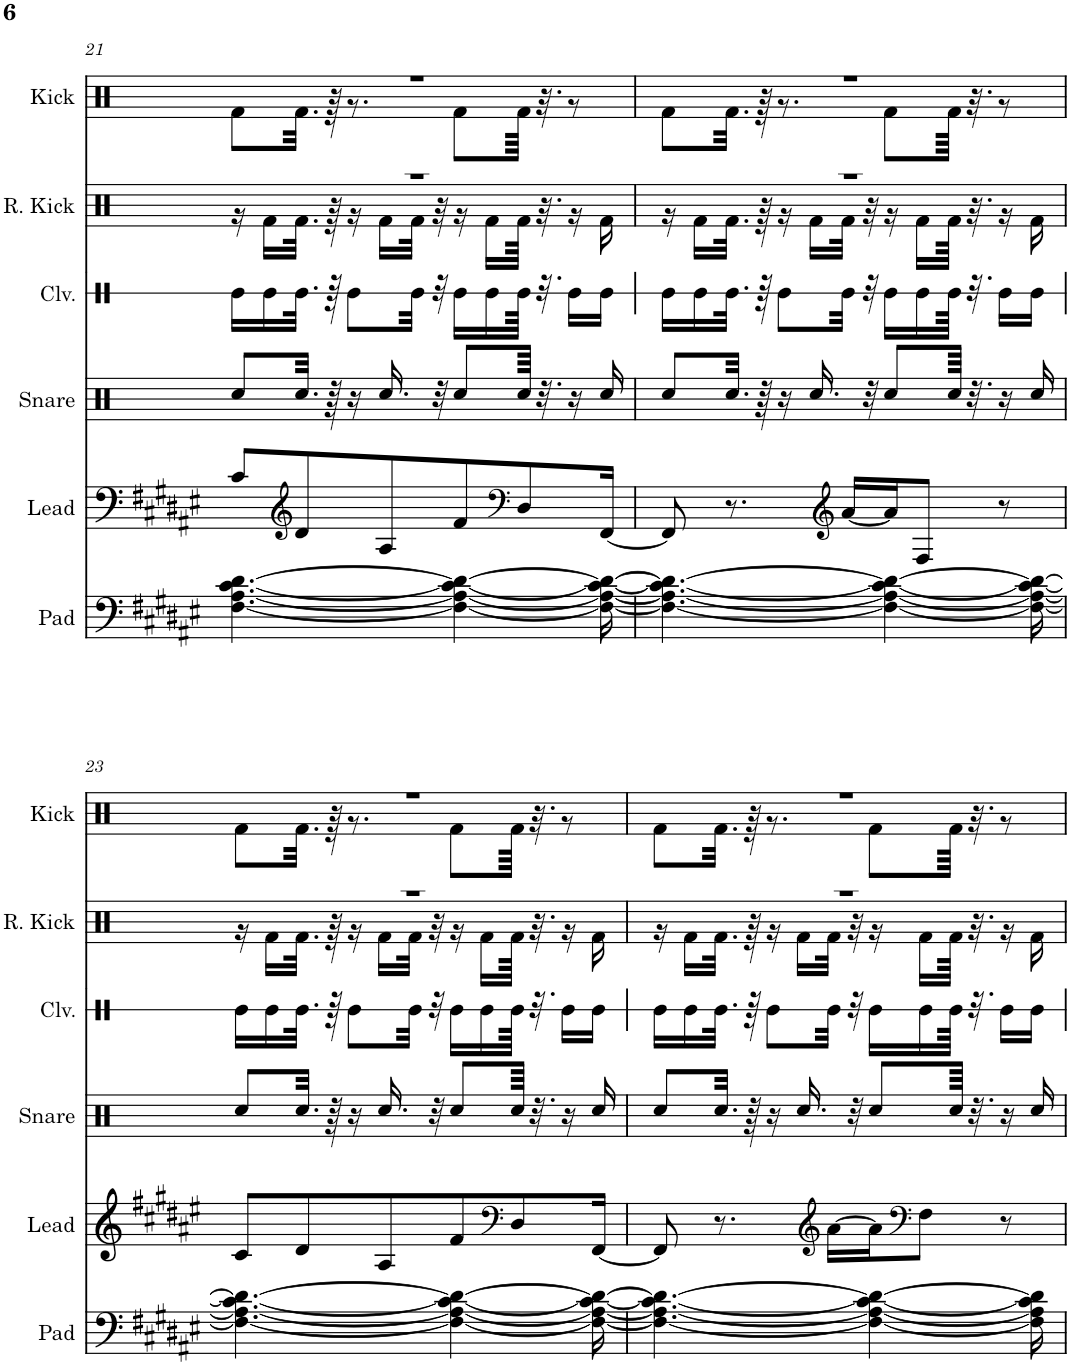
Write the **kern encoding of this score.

**kern	**kern	**kern	**kern	**kern	**kern
*part6	*part5	*part4	*part3	*part2	*part1
*staff6	*staff5	*staff4	*staff3	*staff2	*staff1
*I"Pad	*I"Lead	*I"Snare	*I"Claves	*I"Reverb Kick	*I"Kick
*I'Pad	*I'Lead	*I'Snare	*I'Clv.	*I'R. Kick	*I'Kick
!!LO:PB:g=z
*clefF4	*clefF4	*clefX	*clefX	*clefX	*clefX
*k[f#c#g#d#a#e#]	*k[f#c#g#d#a#e#]	*k[f#c#g#d#a#e#]	*k[f#c#g#d#a#e#]	*k[f#c#g#d#a#e#]	*k[f#c#g#d#a#e#]
*M11/16	*M11/16	*M11/16	*M11/16	*M11/16	*M11/16
=21	=21	=21	=21	=21	=21
*	*	*	*	*^	*^
[4.F#\ [4.A#\ [4.c#\ [4.d#\	8c#/L	8Rcc/L	16Re\LL	16%11r	16r	16%11r	8Rf\L
.	.	.	16Re\	.	16Rf\LL	.	.
*	*clefG2	*	*	*	*	*	*
.	8d#/	32.Rcc/Jkk	32.Re\JJk	.	32.Rf\JJk	.	32.Rf\Jkk
.	.	64r	64r	.	64r	.	64r
.	.	16r	8Re\L	.	16r	.	8.r
.	8A#/	16.Rcc/	.	.	16Rf\LL	.	.
.	.	.	32Re\Jkk	.	32Rf\JJk	.	.
.	.	32r	32r	.	32r	.	.
4F#\_ 4A#\_ 4c#\_ 4d#\_	8f#/	8Rcc/L	16Re\LL	.	16r	.	8Rf\L
.	.	.	16Re\	.	16Rf\LL	.	.
*	*clefF4	*	*	*	*	*	*
.	8D#/	64Rcc/Jkkk	64Re\JJkk	.	64Rf\JJkk	.	64Rf\Jkkk
.	.	32.r	32.r	.	32.r	.	32.r
.	.	16r	16Re\LL	.	16r	.	8r
16F#\_ 16A#\_ 16c#\_ 16d#\_	[16FF#/Jk	16Rcc/	16Re\JJ	.	16Rf\	.	.
=22	=22	=22	=22	=22	=22	=22	=22
4.F#\_ 4.A#\_ 4.c#\_ 4.d#\_	8FF#/]	8Rcc/L	16Re\LL	16%11r	16r	16%11r	8Rf\L
.	.	.	16Re\	.	16Rf\LL	.	.
.	8.r	32.Rcc/Jkk	32.Re\JJk	.	32.Rf\JJk	.	32.Rf\Jkk
.	.	64r	64r	.	64r	.	64r
.	.	16r	8Re\L	.	16r	.	8.r
.	.	16.Rcc/	.	.	16Rf\LL	.	.
*	*clefG2	*	*	*	*	*	*
.	[16a#/LL	.	32Re\Jkk	.	32Rf\JJk	.	.
.	.	32r	32r	.	32r	.	.
4F#\_ 4A#\_ 4c#\_ 4d#\_	16a#/J]	8Rcc/L	16Re\LL	.	16r	.	8Rf\L
.	8F#/J	.	16Re\	.	16Rf\LL	.	.
.	.	64Rcc/Jkkk	64Re\JJkk	.	64Rf\JJkk	.	64Rf\Jkkk
.	.	32.r	32.r	.	32.r	.	32.r
.	8r	16r	16Re\LL	.	16r	.	8r
16F#\_ 16A#\_ 16c#\_ 16d#\_	.	16Rcc/	16Re\JJ	.	16Rf\	.	.
!!LO:LB:g=z	!!
=23	=23	=23	=23	=23	=23	=23	=23
4.F#\_ 4.A#\_ 4.c#\_ 4.d#\_	8c#/L	8Rcc/L	16Re\LL	16%11r	16r	16%11r	8Rf\L
.	.	.	16Re\	.	16Rf\LL	.	.
.	8d#/	32.Rcc/Jkk	32.Re\JJk	.	32.Rf\JJk	.	32.Rf\Jkk
.	.	64r	64r	.	64r	.	64r
.	.	16r	8Re\L	.	16r	.	8.r
.	8A#/	16.Rcc/	.	.	16Rf\LL	.	.
.	.	.	32Re\Jkk	.	32Rf\JJk	.	.
.	.	32r	32r	.	32r	.	.
4F#\_ 4A#\_ 4c#\_ 4d#\_	8f#/	8Rcc/L	16Re\LL	.	16r	.	8Rf\L
.	.	.	16Re\	.	16Rf\LL	.	.
*	*clefF4	*	*	*	*	*	*
.	8D#/	64Rcc/Jkkk	64Re\JJkk	.	64Rf\JJkk	.	64Rf\Jkkk
.	.	32.r	32.r	.	32.r	.	32.r
.	.	16r	16Re\LL	.	16r	.	8r
16F#\_ 16A#\_ 16c#\_ 16d#\_	[16FF#/Jk	16Rcc/	16Re\JJ	.	16Rf\	.	.
=24	=24	=24	=24	=24	=24	=24	=24
4.F#\_ 4.A#\_ 4.c#\_ 4.d#\_	8FF#/]	8Rcc/L	16Re\LL	16%11r	16r	16%11r	8Rf\L
.	.	.	16Re\	.	16Rf\LL	.	.
.	8.r	32.Rcc/Jkk	32.Re\JJk	.	32.Rf\JJk	.	32.Rf\Jkk
.	.	64r	64r	.	64r	.	64r
.	.	16r	8Re\L	.	16r	.	8.r
.	.	16.Rcc/	.	.	16Rf\LL	.	.
*	*clefG2	*	*	*	*	*	*
.	[16a#\LL	.	32Re\Jkk	.	32Rf\JJk	.	.
.	.	32r	32r	.	32r	.	.
4F#\_ 4A#\_ 4c#\_ 4d#\_	16a#\J]	8Rcc/L	16Re\LL	.	16r	.	8Rf\L
*	*clefF4	*	*	*	*	*	*
.	8F#\J	.	16Re\	.	16Rf\LL	.	.
.	.	64Rcc/Jkkk	64Re\JJkk	.	64Rf\JJkk	.	64Rf\Jkkk
.	.	32.r	32.r	.	32.r	.	32.r
.	8r	16r	16Re\LL	.	16r	.	8r
16F#\] 16A#\] 16c#\] 16d#\]	.	16Rcc/	16Re\JJ	.	16Rf\	.	.
*	*	*	*	*v	*v	*	*
*	*	*	*	*	*v	*v
=	=	=	=	=	=
*-	*-	*-	*-	*-	*-
